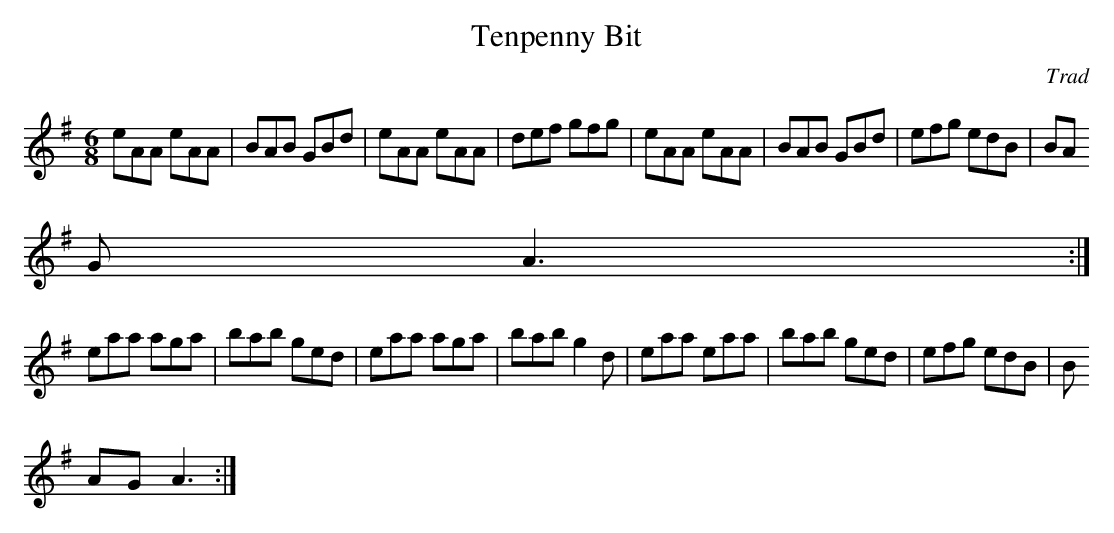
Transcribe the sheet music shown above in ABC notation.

X:1
T:Tenpenny Bit
C:Trad
M:6/8
L:1/8
K:G
eAA eAA | BAB GBd | eAA eAA | def gfg | eAA eAA | BAB GBd | efg edB | BA
G A3 :|
eaa aga | bab ged | eaa aga | bab g2 d | eaa eaa | bab ged | efg edB | B
AG A3:|
